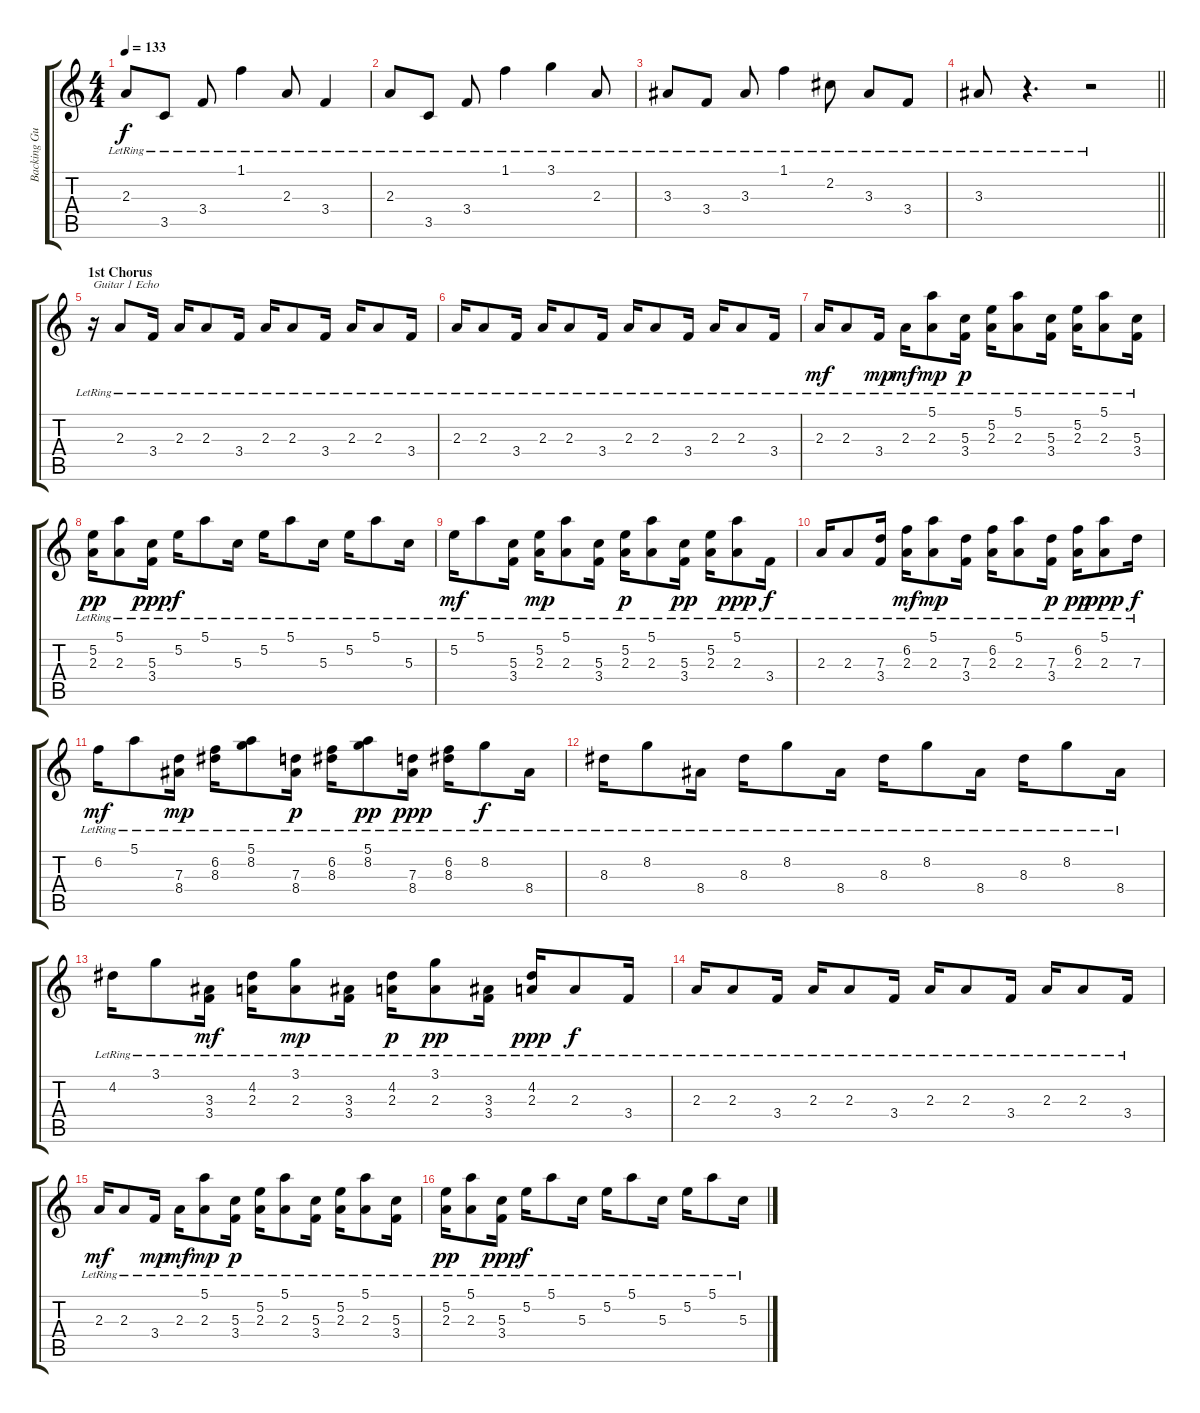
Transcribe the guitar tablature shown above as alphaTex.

\track ("Backing Guitar/Guitar 1 Echo" "Backing Gu") {instrument electricguitarjazz}
\staff {score tabs}
\tuning (E4 B3 G3 D3 A2 E2) {hide}
\ts (4 4)
\tempo 133
\clef g2
\ks c
2.3{lr}.8{dy f} 3.5{lr}.8 3.4{lr}.8 1.1{lr}.4 2.3{lr}.8 3.4{lr}.4 |
2.3{lr}.8 3.5{lr}.8 3.4{lr}.8 1.1{lr}.4 3.1{lr}.4 2.3{lr}.8 |
3.3{lr}.8 3.4{lr}.8 3.3{lr}.8 1.1{lr}.4 2.2{lr}.8 3.3{lr}.8 3.4{lr}.8 |
\barLineRight lightlight
3.3{lr}.8 r.4{d} r.2 |
\section ("" "1st Chorus")
r.16{txt "Guitar 1 Echo" volume 7 balance 13} 2.3{lr}.8 3.4{lr}.16 2.3{lr}.16 2.3{lr}.8 3.4{lr}.16 2.3{lr}.16 2.3{lr}.8 3.4{lr}.16 2.3{lr}.16 2.3{lr}.8 3.4{lr}.16 |
2.3{lr}.16 2.3{lr}.8 3.4{lr}.16 2.3{lr}.16 2.3{lr}.8 3.4{lr}.16 2.3{lr}.16 2.3{lr}.8 3.4{lr}.16 2.3{lr}.16 2.3{lr}.8 3.4{lr}.16 |
2.3{lr}.16{dy mf} 2.3{lr}.8 3.4{lr}.16{dy mp} 2.3{lr}.16{dy mf} (5.1{lr} 2.3{lr}).8{dy mp} (5.3{lr} 3.4{lr}).16{dy p} (5.2{lr} 2.3{lr}).16 (5.1{lr} 2.3{lr}).8 (5.3{lr} 3.4{lr}).16 (5.2{lr} 2.3{lr}).16 (5.1{lr} 2.3{lr}).8 (5.3{lr} 3.4{lr}).16 |
(5.2{lr} 2.3{lr}).16{dy pp} (5.1{lr} 2.3{lr}).8 (5.3{lr} 3.4{lr}).16{dy ppp} 5.2{lr}.16{dy f} 5.1{lr}.8 5.3{lr}.16 5.2{lr}.16 5.1{lr}.8 5.3{lr}.16 5.2{lr}.16 5.1{lr}.8 5.3{lr}.16 |
5.2{lr}.16{dy mf} 5.1{lr}.8 (5.3{lr} 3.4{lr}).16 (5.2{lr} 2.3{lr}).16{dy mp} (5.1{lr} 2.3{lr}).8 (5.3{lr} 3.4{lr}).16 (5.2{lr} 2.3{lr}).16{dy p} (5.1{lr} 2.3{lr}).8 (5.3{lr} 3.4{lr}).16{dy pp} (5.2{lr} 2.3{lr}).16 (5.1{lr} 2.3{lr}).8{dy ppp} 3.4{lr}.16{dy f} |
2.3{lr}.16 2.3{lr}.8 (7.3{lr} 3.4{lr}).16 (6.2{lr} 2.3{lr}).16{dy mf} (5.1{lr} 2.3{lr}).8{dy mp} (7.3{lr} 3.4{lr}).16 (6.2{lr} 2.3{lr}).16 (5.1{lr} 2.3{lr}).8 (7.3{lr} 3.4{lr}).16{dy p} (6.2{lr} 2.3{lr}).16{dy pp} (5.1{lr} 2.3{lr}).8{dy ppp} 7.3{lr}.16{dy f} |
6.2{lr}.16{dy mf} 5.1{lr}.8 (7.3{lr} 8.4{lr}).16{dy mp} (6.2{lr} 8.3{lr}).16 (5.1{lr} 8.2{lr}).8 (7.3{lr} 8.4{lr}).16{dy p} (6.2{lr} 8.3{lr}).16 (5.1{lr} 8.2{lr}).8{dy pp} (7.3{lr} 8.4{lr}).16{dy ppp} (6.2{lr} 8.3{lr}).16 8.2{lr}.8{dy f} 8.4{lr}.16 |
8.3{lr}.16 8.2{lr}.8 8.4{lr}.16 8.3{lr}.16 8.2{lr}.8 8.4{lr}.16 8.3{lr}.16 8.2{lr}.8 8.4{lr}.16 8.3{lr}.16 8.2{lr}.8 8.4{lr}.16 |
4.2{lr}.16 3.1{lr}.8 (3.3{lr} 3.4{lr}).16{dy mf} (4.2{lr} 2.3{lr}).16 (3.1{lr} 2.3{lr}).8{dy mp} (3.3{lr} 3.4{lr}).16 (4.2{lr} 2.3{lr}).16{dy p} (3.1{lr} 2.3{lr}).8{dy pp} (3.3{lr} 3.4{lr}).16 (4.2{lr} 2.3{lr}).16{dy ppp} 2.3{lr}.8{dy f} 3.4{lr}.16 |
2.3{lr}.16 2.3{lr}.8 3.4{lr}.16 2.3{lr}.16 2.3{lr}.8 3.4{lr}.16 2.3{lr}.16 2.3{lr}.8 3.4{lr}.16 2.3{lr}.16 2.3{lr}.8 3.4{lr}.16 |
2.3{lr}.16{dy mf} 2.3{lr}.8 3.4{lr}.16{dy mp} 2.3{lr}.16{dy mf} (5.1{lr} 2.3{lr}).8{dy mp} (5.3{lr} 3.4{lr}).16{dy p} (5.2{lr} 2.3{lr}).16 (5.1{lr} 2.3{lr}).8 (5.3{lr} 3.4{lr}).16 (5.2{lr} 2.3{lr}).16 (5.1{lr} 2.3{lr}).8 (5.3{lr} 3.4{lr}).16 |
(5.2{lr} 2.3{lr}).16{dy pp} (5.1{lr} 2.3{lr}).8 (5.3{lr} 3.4{lr}).16{dy ppp} 5.2{lr}.16{dy f} 5.1{lr}.8 5.3{lr}.16 5.2{lr}.16 5.1{lr}.8 5.3{lr}.16 5.2{lr}.16 5.1{lr}.8 5.3{lr}.16
